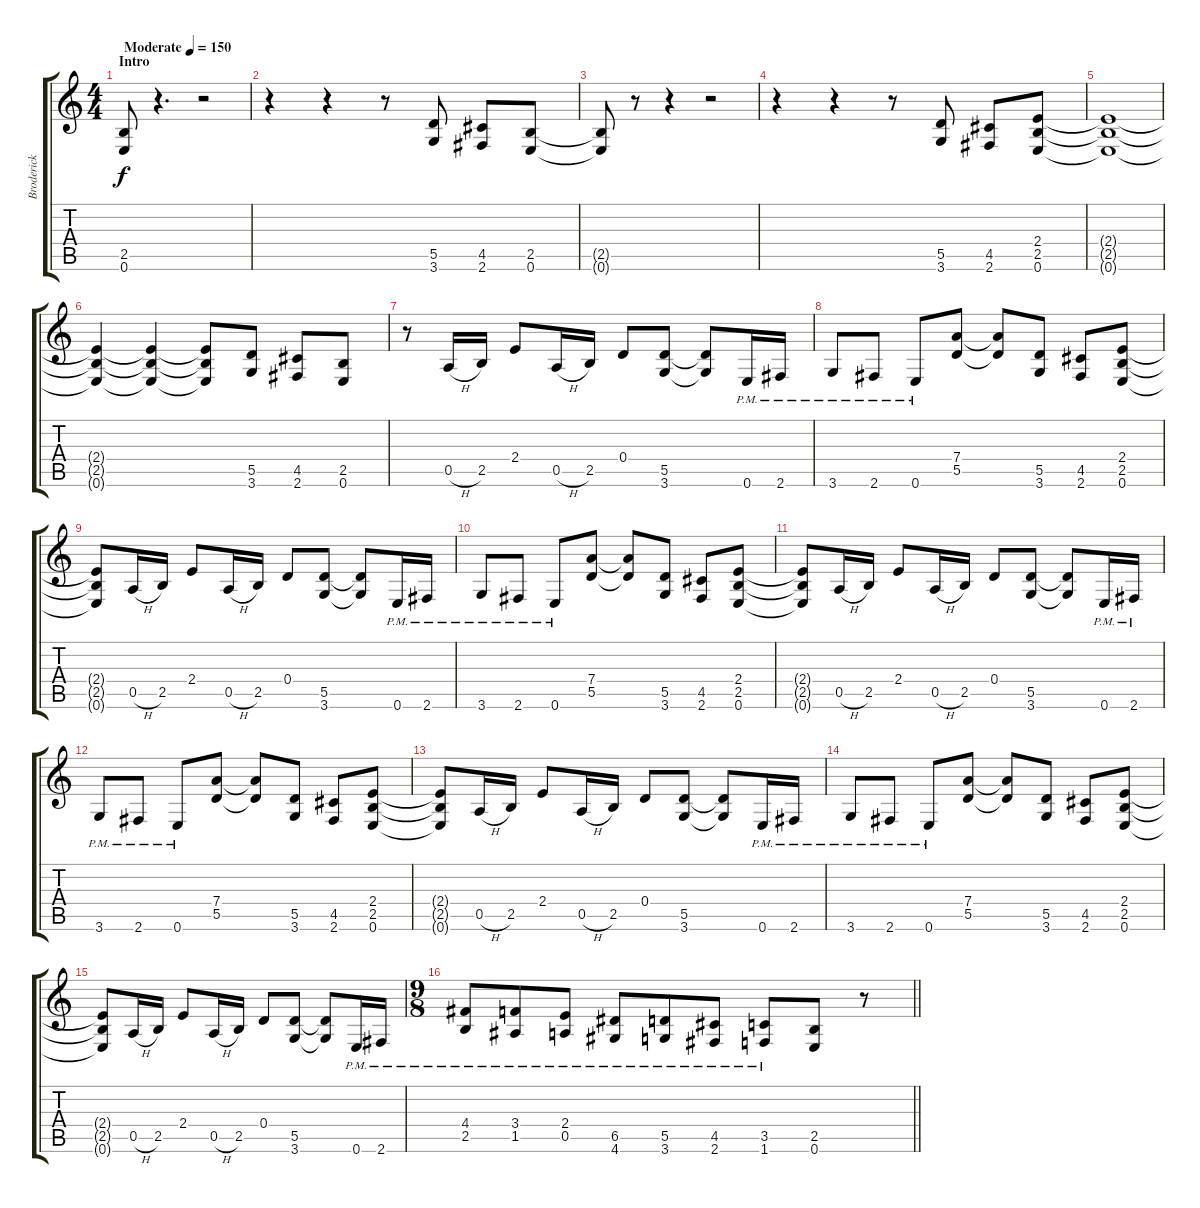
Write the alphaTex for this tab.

\track ("Broderick" "Broderick") {instrument distortionguitar}
\staff {score tabs}
\tuning (E4 B3 G3 D3 A2 E2) {hide}
\ts (4 4)
\section ("" "Intro ")
\tempo (150 "Moderate")
\clef g2
\ks c
(2.5 0.6).8{dy f instrument distortionguitar} r.4{d} r.2 |
r.4 r.4 r.8 (5.5 3.6).8 (4.5 2.6).8 (2.5 0.6).8 |
(2.5{t} 0.6{t}).8 r.8 r.4 r.2 |
r.4 r.4 r.8 (5.5 3.6).8 (4.5 2.6).8 (2.4 2.5 0.6).8 |
(2.4{t} 2.5{t} 0.6{t}).1 |
(2.4{t} 2.5{t} 0.6{t}).4 (2.4{t} 2.5{t} 0.6{t}).4 (2.4{t} 2.5{t} 0.6{t}).8 (5.5 3.6).8 (4.5 2.6).8 (2.5 0.6).8 |
r.8 0.5{h}.16 2.5.16 2.4.8 0.5{h}.16 2.5.16 0.4.8 (5.5 3.6).8 (5.5{t} 3.6{t}).8 0.6{pm}.16 2.6{pm}.16 |
3.6{pm}.8 2.6{pm}.8 0.6{pm}.8 (7.4 5.5).8 (7.4{t} 5.5{t}).8 (5.5 3.6).8 (4.5 2.6).8 (2.4 2.5 0.6).8 |
(2.4{t} 2.5{t} 0.6{t}).8 0.5{h}.16 2.5.16 2.4.8 0.5{h}.16 2.5.16 0.4.8 (5.5 3.6).8 (5.5{t} 3.6{t}).8 0.6{pm}.16 2.6{pm}.16 |
3.6{pm}.8 2.6{pm}.8 0.6{pm}.8 (7.4 5.5).8 (7.4{t} 5.5{t}).8 (5.5 3.6).8 (4.5 2.6).8 (2.4 2.5 0.6).8 |
(2.4{t} 2.5{t} 0.6{t}).8 0.5{h}.16 2.5.16 2.4.8 0.5{h}.16 2.5.16 0.4.8 (5.5 3.6).8 (5.5{t} 3.6{t}).8 0.6{pm}.16 2.6{pm}.16 |
3.6{pm}.8 2.6{pm}.8 0.6{pm}.8 (7.4 5.5).8 (7.4{t} 5.5{t}).8 (5.5 3.6).8 (4.5 2.6).8 (2.4 2.5 0.6).8 |
(2.4{t} 2.5{t} 0.6{t}).8 0.5{h}.16 2.5.16 2.4.8 0.5{h}.16 2.5.16 0.4.8 (5.5 3.6).8 (5.5{t} 3.6{t}).8 0.6{pm}.16 2.6{pm}.16 |
3.6{pm}.8 2.6{pm}.8 0.6{pm}.8 (7.4 5.5).8 (7.4{t} 5.5{t}).8 (5.5 3.6).8 (4.5 2.6).8 (2.4 2.5 0.6).8 |
(2.4{t} 2.5{t} 0.6{t}).8 0.5{h}.16 2.5.16 2.4.8 0.5{h}.16 2.5.16 0.4.8 (5.5 3.6).8 (5.5{t} 3.6{t}).8 0.6{pm}.16 2.6{pm}.16 |
\ts (9 8)
\barLineRight lightlight
(4.4{pm} 2.5{pm}).8 (3.4{pm} 1.5{pm}).8 (2.4{pm} 0.5{pm}).8 (6.5{pm} 4.6{pm}).8 (5.5{pm} 3.6{pm}).8 (4.5{pm} 2.6{pm}).8 (3.5{pm} 1.6{pm}).8 (2.5 0.6).8 r.8
